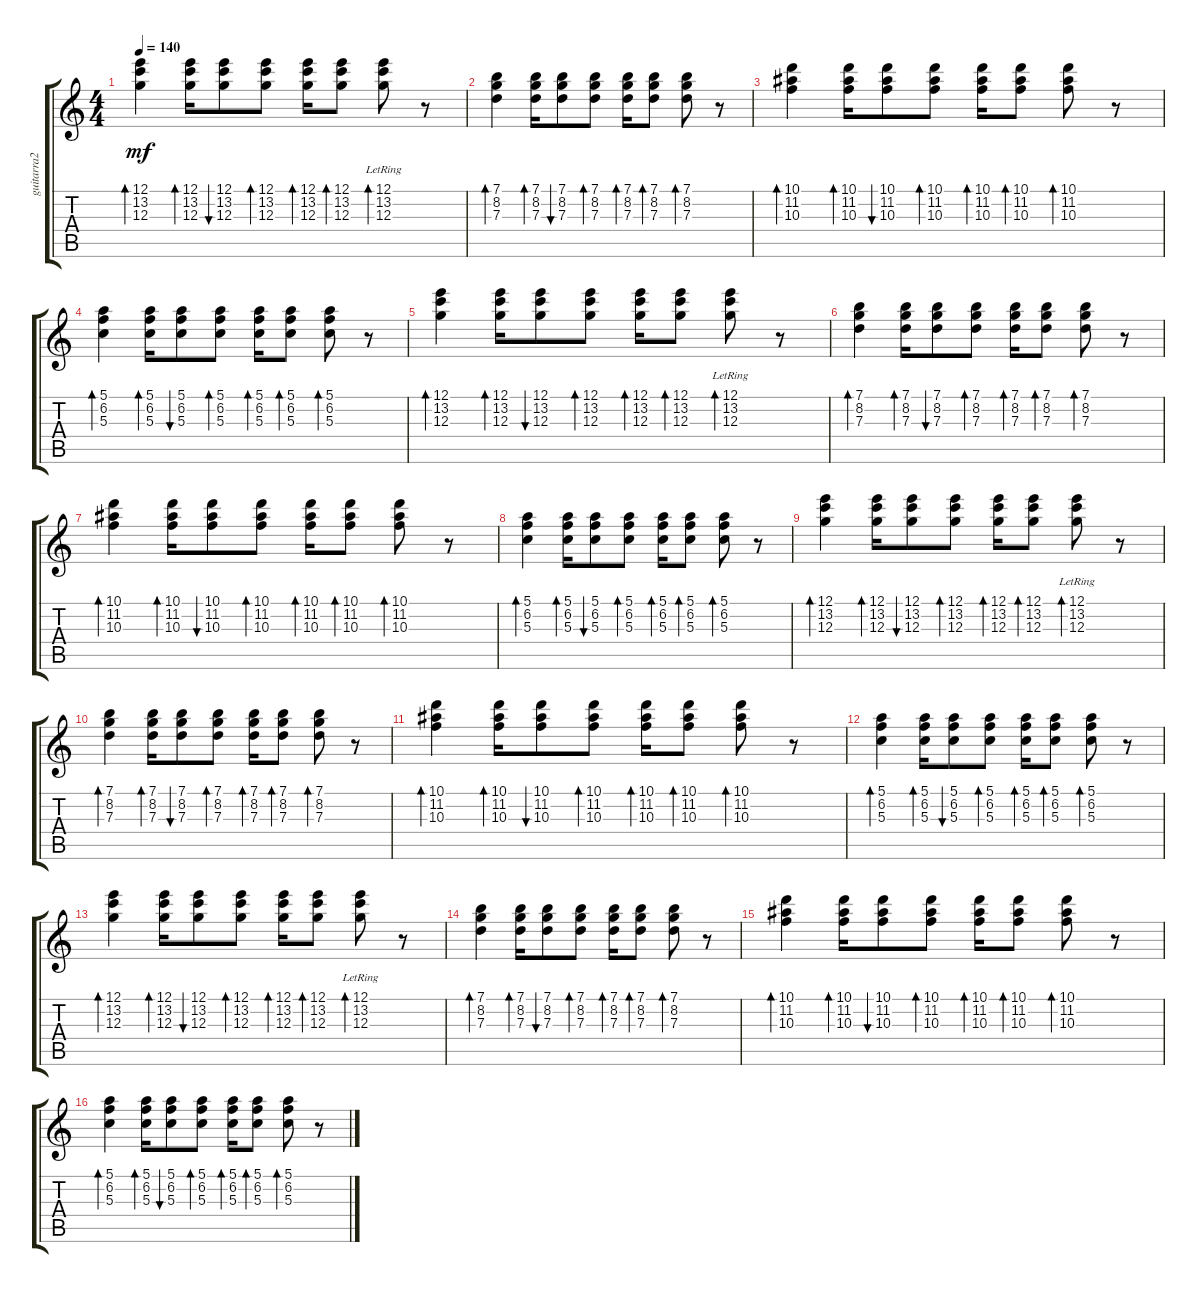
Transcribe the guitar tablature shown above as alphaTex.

\track ("guitarra2" "guitarra2") {instrument electricguitarclean}
\staff {score tabs}
\tuning (E4 B3 G3 D3 A2 E2) {hide}
\ts (4 4)
\tempo 140
\clef g2
\ks c
(12.1 13.2 12.3).4{bd 30 dy mf balance 6} (12.1 13.2 12.3).16{bd 30 balance 9} (12.1 13.2 12.3).8{bu 30} (12.1 13.2 12.3).8{bd 30 balance 7} (12.1 13.2 12.3).16{bd 30 balance 9} (12.1 13.2 12.3).8{bd 30} (12.1{lr} 13.2{lr} 12.3{lr}).8{bd 30 balance 7} r.8 |
(7.1 8.2 7.3).4{bd 30 balance 6} (7.1 8.2 7.3).16{bd 30 balance 9} (7.1 8.2 7.3).8{bu 30} (7.1 8.2 7.3).8{bd 30 balance 7} (7.1 8.2 7.3).16{bd 30 balance 9} (7.1 8.2 7.3).8{bd 30} (7.1 8.2 7.3).8{bd 30 balance 7} r.8 |
(10.1 11.2 10.3).4{bd 30 balance 6} (10.1 11.2 10.3).16{bd 30 balance 9} (10.1 11.2 10.3).8{bu 30} (10.1 11.2 10.3).8{bd 30 balance 7} (10.1 11.2 10.3).16{bd 30 balance 9} (10.1 11.2 10.3).8{bd 30} (10.1 11.2 10.3).8{bd 30 balance 7} r.8 |
(5.1 6.2 5.3).4{bd 30 balance 6} (5.1 6.2 5.3).16{bd 30 balance 9} (5.1 6.2 5.3).8{bu 30} (5.1 6.2 5.3).8{bd 30 balance 7} (5.1 6.2 5.3).16{bd 30 balance 9} (5.1 6.2 5.3).8{bd 30} (5.1 6.2 5.3).8{bd 30 balance 7} r.8 |
(12.1 13.2 12.3).4{bd 30 balance 6} (12.1 13.2 12.3).16{bd 30 balance 9} (12.1 13.2 12.3).8{bu 30} (12.1 13.2 12.3).8{bd 30 balance 7} (12.1 13.2 12.3).16{bd 30 balance 9} (12.1 13.2 12.3).8{bd 30} (12.1{lr} 13.2{lr} 12.3{lr}).8{bd 30 balance 7} r.8 |
(7.1 8.2 7.3).4{bd 30 balance 6} (7.1 8.2 7.3).16{bd 30 balance 9} (7.1 8.2 7.3).8{bu 30} (7.1 8.2 7.3).8{bd 30 balance 7} (7.1 8.2 7.3).16{bd 30 balance 9} (7.1 8.2 7.3).8{bd 30} (7.1 8.2 7.3).8{bd 30 balance 7} r.8 |
(10.1 11.2 10.3).4{bd 30 balance 6} (10.1 11.2 10.3).16{bd 30 balance 9} (10.1 11.2 10.3).8{bu 30} (10.1 11.2 10.3).8{bd 30 balance 7} (10.1 11.2 10.3).16{bd 30 balance 9} (10.1 11.2 10.3).8{bd 30} (10.1 11.2 10.3).8{bd 30 balance 7} r.8 |
(5.1 6.2 5.3).4{bd 30 balance 6} (5.1 6.2 5.3).16{bd 30 balance 9} (5.1 6.2 5.3).8{bu 30} (5.1 6.2 5.3).8{bd 30 balance 7} (5.1 6.2 5.3).16{bd 30 balance 9} (5.1 6.2 5.3).8{bd 30} (5.1 6.2 5.3).8{bd 30 balance 7} r.8 |
(12.1 13.2 12.3).4{bd 30 balance 6} (12.1 13.2 12.3).16{bd 30 balance 9} (12.1 13.2 12.3).8{bu 30} (12.1 13.2 12.3).8{bd 30 balance 7} (12.1 13.2 12.3).16{bd 30 balance 9} (12.1 13.2 12.3).8{bd 30} (12.1{lr} 13.2{lr} 12.3{lr}).8{bd 30 balance 7} r.8 |
(7.1 8.2 7.3).4{bd 30 balance 6} (7.1 8.2 7.3).16{bd 30 balance 9} (7.1 8.2 7.3).8{bu 30} (7.1 8.2 7.3).8{bd 30 balance 7} (7.1 8.2 7.3).16{bd 30 balance 9} (7.1 8.2 7.3).8{bd 30} (7.1 8.2 7.3).8{bd 30 balance 7} r.8 |
(10.1 11.2 10.3).4{bd 30 balance 6} (10.1 11.2 10.3).16{bd 30 balance 9} (10.1 11.2 10.3).8{bu 30} (10.1 11.2 10.3).8{bd 30 balance 7} (10.1 11.2 10.3).16{bd 30 balance 9} (10.1 11.2 10.3).8{bd 30} (10.1 11.2 10.3).8{bd 30 balance 7} r.8 |
(5.1 6.2 5.3).4{bd 30 balance 6} (5.1 6.2 5.3).16{bd 30 balance 9} (5.1 6.2 5.3).8{bu 30} (5.1 6.2 5.3).8{bd 30 balance 7} (5.1 6.2 5.3).16{bd 30 balance 9} (5.1 6.2 5.3).8{bd 30} (5.1 6.2 5.3).8{bd 30 balance 7} r.8 |
(12.1 13.2 12.3).4{bd 30 balance 6} (12.1 13.2 12.3).16{bd 30 balance 9} (12.1 13.2 12.3).8{bu 30} (12.1 13.2 12.3).8{bd 30 balance 7} (12.1 13.2 12.3).16{bd 30 balance 9} (12.1 13.2 12.3).8{bd 30} (12.1{lr} 13.2{lr} 12.3{lr}).8{bd 30 balance 7} r.8 |
(7.1 8.2 7.3).4{bd 30 balance 6} (7.1 8.2 7.3).16{bd 30 balance 9} (7.1 8.2 7.3).8{bu 30} (7.1 8.2 7.3).8{bd 30 balance 7} (7.1 8.2 7.3).16{bd 30 balance 9} (7.1 8.2 7.3).8{bd 30} (7.1 8.2 7.3).8{bd 30 balance 7} r.8 |
(10.1 11.2 10.3).4{bd 30 balance 6} (10.1 11.2 10.3).16{bd 30 balance 9} (10.1 11.2 10.3).8{bu 30} (10.1 11.2 10.3).8{bd 30 balance 7} (10.1 11.2 10.3).16{bd 30 balance 9} (10.1 11.2 10.3).8{bd 30} (10.1 11.2 10.3).8{bd 30 balance 7} r.8 |
(5.1 6.2 5.3).4{bd 30 balance 6} (5.1 6.2 5.3).16{bd 30 balance 9} (5.1 6.2 5.3).8{bu 30} (5.1 6.2 5.3).8{bd 30 balance 7} (5.1 6.2 5.3).16{bd 30 balance 9} (5.1 6.2 5.3).8{bd 30} (5.1 6.2 5.3).8{bd 30 balance 7} r.8
